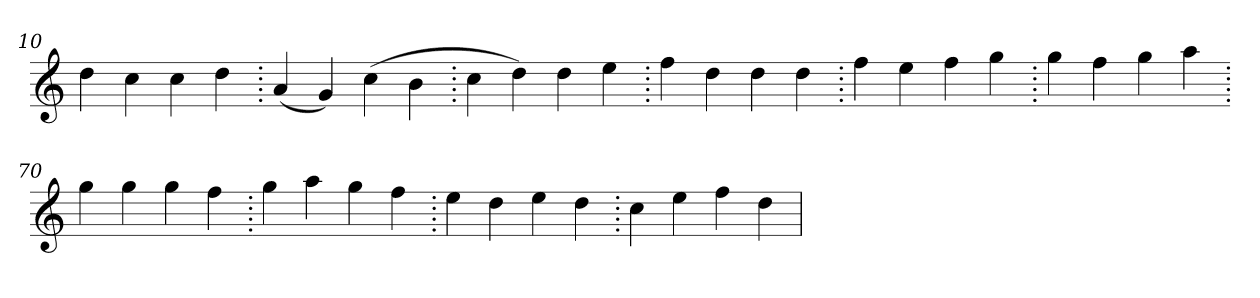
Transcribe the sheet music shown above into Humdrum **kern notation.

**kern
*part1
*staff1
*clefG2
=10.
4dd
4cc
4cc
4dd
=20.
(>4a
4g)
(>4cc
4b
=30.
4cc
4dd)
4dd
4ee
=40.
4ff
4dd
4dd
4dd
=50.
4ff
4ee
4ff
4gg
=60.
4gg
4ff
4gg
4aa
=70.
4gg
4gg
4gg
4ff
=80.
4gg
4aa
4gg
4ff
=90.
4ee
4dd
4ee
4dd
=100.
4cc
4ee
4ff
4dd
=
*-
